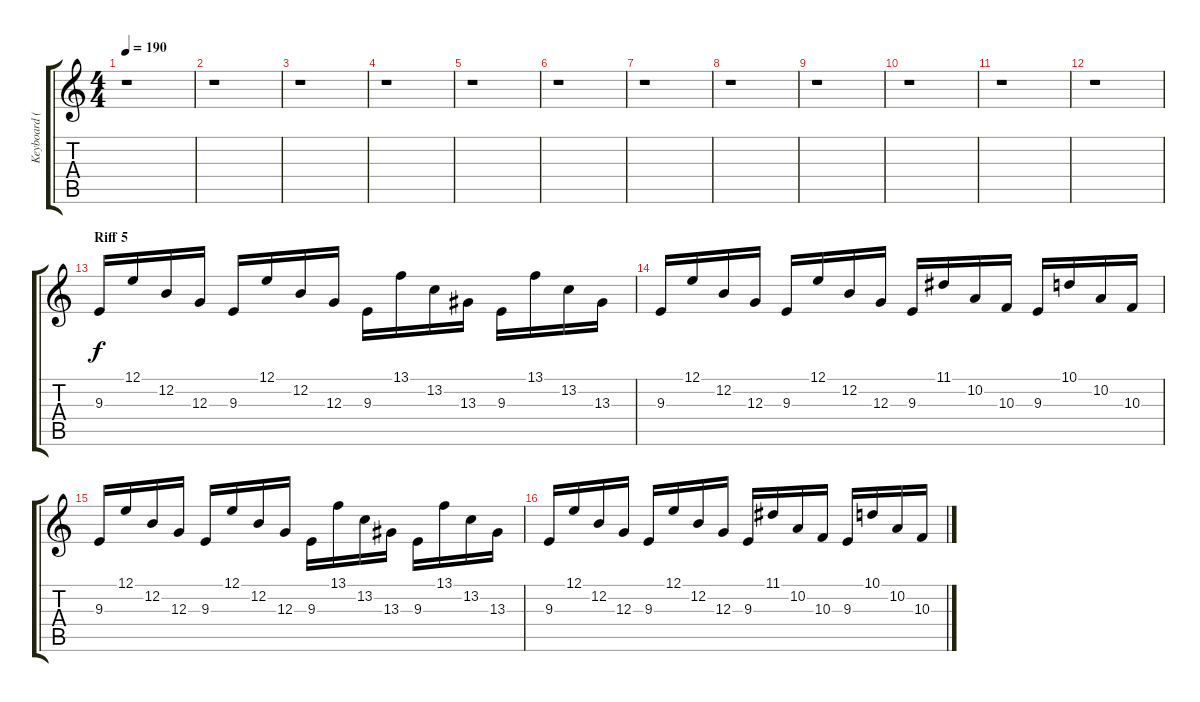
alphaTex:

\track ("Keyboard (Harp)" "Keyboard (") {instrument orchestralharp}
\staff {score tabs}
\tuning (E4 B3 G3 D3 A2 E2) {hide}
\ts (4 4)
\tempo 190
\clef g2
\ks c
r.1{dy f} |
r.1 |
r.1 |
r.1 |
r.1 |
r.1 |
r.1 |
r.1 |
r.1 |
r.1 |
r.1 |
r.1 |
\section ("" "Riff 5")
9.3.16 12.1.16 12.2.16 12.3.16 9.3.16 12.1.16 12.2.16 12.3.16 9.3.16 13.1.16 13.2.16 13.3.16 9.3.16 13.1.16 13.2.16 13.3.16 |
9.3.16 12.1.16 12.2.16 12.3.16 9.3.16 12.1.16 12.2.16 12.3.16 9.3.16 11.1.16 10.2.16 10.3.16 9.3.16 10.1.16 10.2.16 10.3.16 |
9.3.16 12.1.16 12.2.16 12.3.16 9.3.16 12.1.16 12.2.16 12.3.16 9.3.16 13.1.16 13.2.16 13.3.16 9.3.16 13.1.16 13.2.16 13.3.16 |
9.3.16 12.1.16 12.2.16 12.3.16 9.3.16 12.1.16 12.2.16 12.3.16 9.3.16 11.1.16 10.2.16 10.3.16 9.3.16 10.1.16 10.2.16 10.3.16
